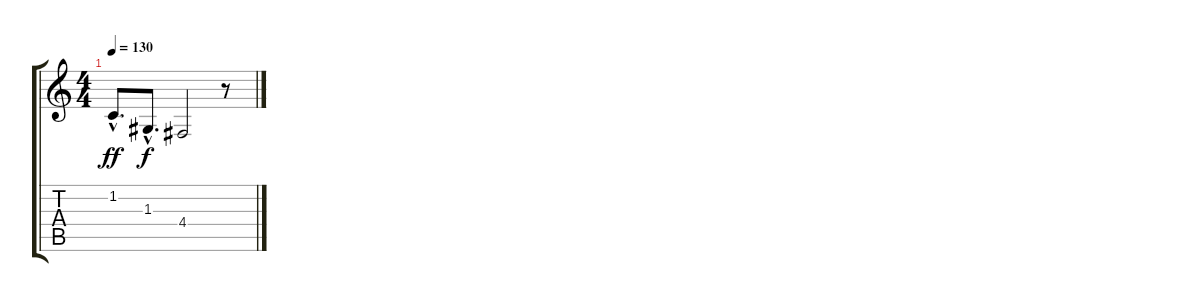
\track "" {instrument mutedtrumpet}
\staff {score tabs}
\tuning (E4 B3 G3 D3 A2 E2) {hide}
\ts (4 4)
\tempo 130
\clef g2
\ks c
1.2{hac}.8{d dy ff} 1.3{hac}.8{d dy f} 4.4.2 r.8
